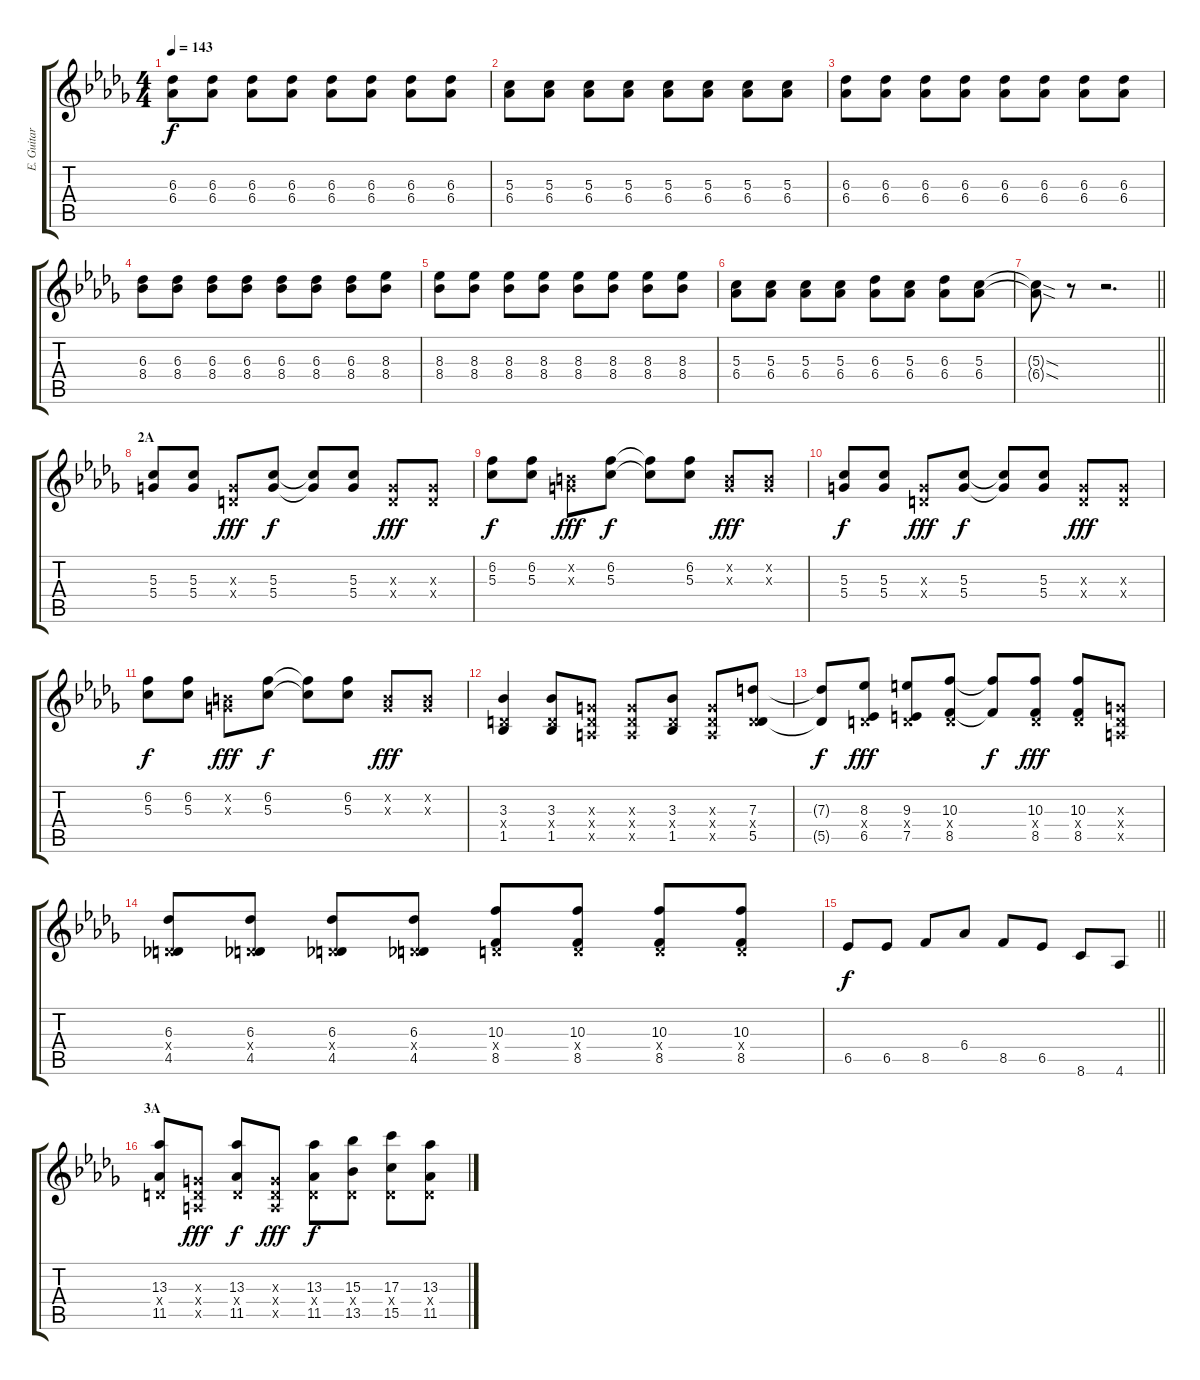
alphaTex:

\track ("E. Guitar II" "E. Guitar ") {instrument overdrivenguitar}
\staff {score tabs}
\tuning (E4 B3 G3 D3 A2 E2) {hide}
\ts (4 4)
\tempo 143
\clef g2
\ks db
(6.3 6.4).8{dy f} (6.3 6.4).8 (6.3 6.4).8 (6.3 6.4).8 (6.3 6.4).8 (6.3 6.4).8 (6.3 6.4).8 (6.3 6.4).8 |
(5.3 6.4).8 (5.3 6.4).8 (5.3 6.4).8 (5.3 6.4).8 (5.3 6.4).8 (5.3 6.4).8 (5.3 6.4).8 (5.3 6.4).8 |
(6.3 6.4).8 (6.3 6.4).8 (6.3 6.4).8 (6.3 6.4).8 (6.3 6.4).8 (6.3 6.4).8 (6.3 6.4).8 (6.3 6.4).8 |
(6.3 8.4).8 (6.3 8.4).8 (6.3 8.4).8 (6.3 8.4).8 (6.3 8.4).8 (6.3 8.4).8 (6.3 8.4).8 (8.3 8.4).8 |
(8.3 8.4).8 (8.3 8.4).8 (8.3 8.4).8 (8.3 8.4).8 (8.3 8.4).8 (8.3 8.4).8 (8.3 8.4).8 (8.3 8.4).8 |
(5.3 6.4).8 (5.3 6.4).8 (5.3 6.4).8 (5.3 6.4).8 (6.3 6.4).8 (5.3 6.4).8 (6.3 6.4).8 (5.3 6.4).8 |
\barLineRight lightlight
(5.3{sod t} 6.4{sod t}).8 r.8 r.2{d} |
\section ("" "2A")
(5.3 5.4).8 (5.3 5.4).8 (0.3{x} 0.4{x}).8{dy fff} (5.3 5.4).8{dy f} (5.3{t} 5.4{t}).8 (5.3 5.4).8 (0.3{x} 0.4{x}).8{dy fff} (0.3{x} 0.4{x}).8 |
(6.2 5.3).8{dy f} (6.2 5.3).8 (0.2{x} 0.3{x}).8{dy fff} (6.2 5.3).8{dy f} (6.2{t} 5.3{t}).8 (6.2 5.3).8 (0.2{x} 0.3{x}).8{dy fff} (0.2{x} 0.3{x}).8 |
(5.3 5.4).8{dy f} (5.3 5.4).8 (0.3{x} 0.4{x}).8{dy fff} (5.3 5.4).8{dy f} (5.3{t} 5.4{t}).8 (5.3 5.4).8 (0.3{x} 0.4{x}).8{dy fff} (0.3{x} 0.4{x}).8 |
(6.2 5.3).8{dy f} (6.2 5.3).8 (0.2{x} 0.3{x}).8{dy fff} (6.2 5.3).8{dy f} (6.2{t} 5.3{t}).8 (6.2 5.3).8 (0.2{x} 0.3{x}).8{dy fff} (0.2{x} 0.3{x}).8 |
(3.3 0.4{x} 1.5).4 (3.3 0.4{x} 1.5).8 (0.3{x} 0.4{x} 0.5{x}).8 (0.3{x} 0.4{x} 0.5{x}).8 (3.3 0.4{x} 1.5).8 (0.3{x} 0.4{x} 0.5{x}).8 (7.3 0.4{x} 5.5).8 |
(7.3{t} 5.5{t}).8{dy f} (8.3 0.4{x} 6.5).8{dy fff} (9.3 0.4{x} 7.5).8 (10.3 0.4{x} 8.5).8 (10.3{t} 8.5{t}).8{dy f} (10.3 0.4{x} 8.5).8{dy fff} (10.3 0.4{x} 8.5).8 (0.3{x} 0.4{x} 0.5{x}).8 |
(6.3 0.4{x} 4.5).8 (6.3 0.4{x} 4.5).8 (6.3 0.4{x} 4.5).8 (6.3 0.4{x} 4.5).8 (10.3 0.4{x} 8.5).8 (10.3 0.4{x} 8.5).8 (10.3 0.4{x} 8.5).8 (10.3 0.4{x} 8.5).8 |
\barLineRight lightlight
6.5.8{dy f} 6.5.8 8.5.8 6.4.8 8.5.8 6.5.8 8.6.8 4.6.8 |
\section ("" "3A")
(13.3 0.4{x} 11.5).8 (0.3{x} 0.4{x} 0.5{x}).8{dy fff} (13.3 0.4{x} 11.5).8{dy f} (0.3{x} 0.4{x} 0.5{x}).8{dy fff} (13.3 0.4{x} 11.5).8{dy f} (15.3 0.4{x} 13.5).8 (17.3 0.4{x} 15.5).8 (13.3 0.4{x} 11.5).8
